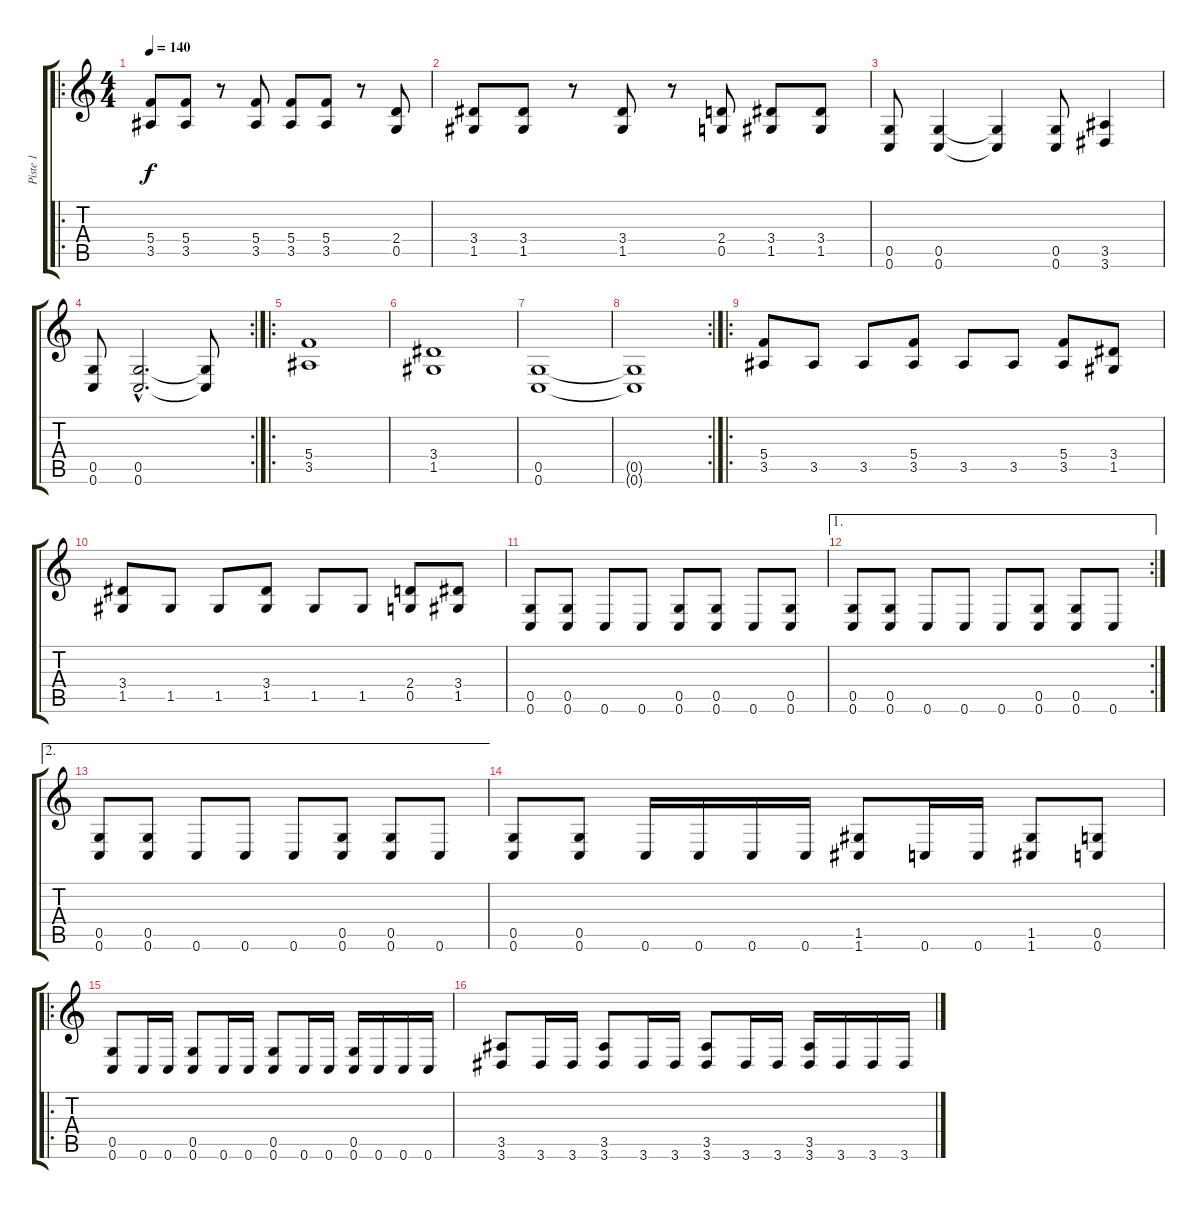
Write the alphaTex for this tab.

\track ("Piste 1" "Piste 1") {instrument overdrivenguitar}
\staff {score tabs}
\tuning (D4 A3 F3 C3 G2 C2) {hide}
\ro
\ts (4 4)
\tempo 140
\clef g2
\ks c
(5.4 3.5).8{dy f} (5.4 3.5).8 r.8 (5.4 3.5).8 (5.4 3.5).8 (5.4 3.5).8 r.8 (2.4 0.5).8 |
(3.4 1.5).8 (3.4 1.5).8 r.8 (3.4 1.5).8 r.8 (2.4 0.5).8 (3.4 1.5).8 (3.4 1.5).8 |
(0.5 0.6).8 (0.5 0.6).4 (0.5{t} 0.6{t}).4 (0.5 0.6).8 (3.5 3.6).4 |
\rc 2
(0.5 0.6).8 (0.5{hac} 0.6{hac}).2{d} (0.5{t} 0.6{t}).8 |
\ro
(5.4 3.5).1 |
(3.4 1.5).1 |
(0.5 0.6).1 |
\rc 2
(0.5{t} 0.6{t}).1 |
\ro
(5.4 3.5).8 3.5.8 3.5.8 (5.4 3.5).8 3.5.8 3.5.8 (5.4 3.5).8 (3.4 1.5).8 |
(3.4 1.5).8 1.5.8 1.5.8 (3.4 1.5).8 1.5.8 1.5.8 (2.4 0.5).8 (3.4 1.5).8 |
(0.5 0.6).8 (0.5 0.6).8 0.6.8 0.6.8 (0.5 0.6).8 (0.5 0.6).8 0.6.8 (0.5 0.6).8 |
\ae 1
\rc 2
(0.5 0.6).8 (0.5 0.6).8 0.6.8 0.6.8 0.6.8 (0.5 0.6).8 (0.5 0.6).8 0.6.8 |
\ae 2
(0.5 0.6).8 (0.5 0.6).8 0.6.8 0.6.8 0.6.8 (0.5 0.6).8 (0.5 0.6).8 0.6.8 |
(0.5 0.6).8 (0.5 0.6).8 0.6.16 0.6.16 0.6.16 0.6.16 (1.5 1.6).8 0.6.16 0.6.16 (1.5 1.6).8 (0.5 0.6).8 |
\ro
(0.5 0.6).8 0.6.16 0.6.16 (0.5 0.6).8 0.6.16 0.6.16 (0.5 0.6).8 0.6.16 0.6.16 (0.5 0.6).16 0.6.16 0.6.16 0.6.16 |
(3.5 3.6).8 3.6.16 3.6.16 (3.5 3.6).8 3.6.16 3.6.16 (3.5 3.6).8 3.6.16 3.6.16 (3.5 3.6).16 3.6.16 3.6.16 3.6.16
